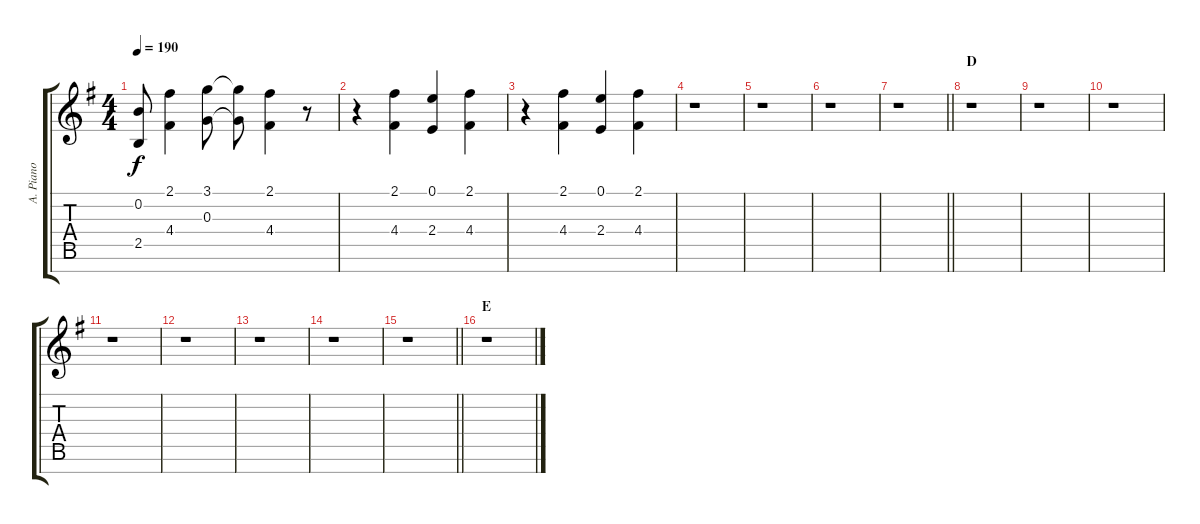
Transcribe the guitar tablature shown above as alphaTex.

\track ("A. Piano" "A. Piano") {instrument acousticgrandpiano}
\staff {score tabs}
\tuning (E5 B4 G4 D4 A3 E3 B2) {hide}
\ts (4 4)
\tempo 190
\clef g2
\ks g
(0.2{t} 2.5{t}).8{dy f} (2.1 4.4).4 (3.1 0.3).8 (3.1{t} 0.3{t}).8 (2.1 4.4).4 r.8 |
r.4 (2.1 4.4).4 (0.1 2.4).4 (2.1 4.4).4 |
r.4 (2.1 4.4).4 (0.1 2.4).4 (2.1 4.4).4 |
r.1 |
r.1 |
r.1 |
\barLineRight lightlight
r.1 |
\section ("" "D")
r.1 |
r.1 |
r.1 |
r.1 |
r.1 |
r.1 |
r.1 |
\barLineRight lightlight
r.1 |
\section ("" "E")
r.1
